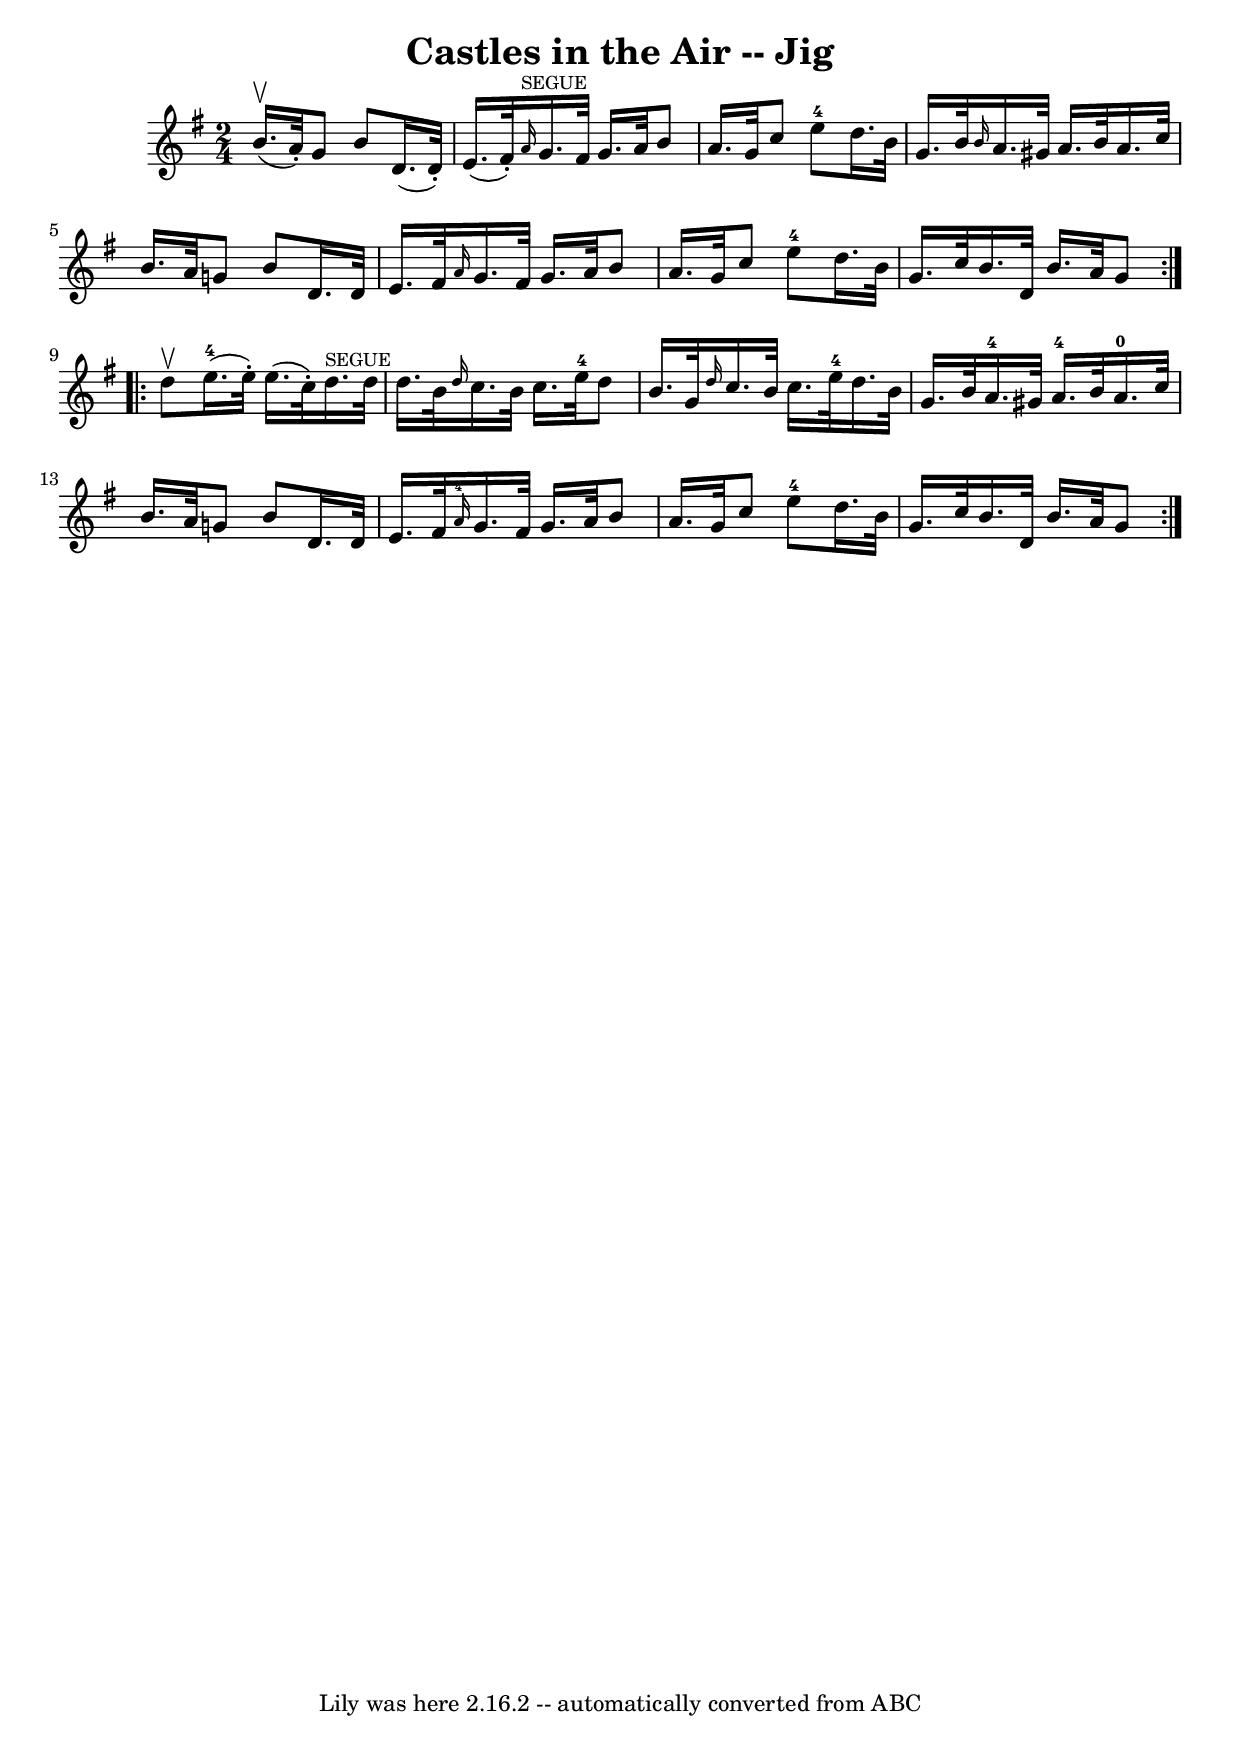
\version "2.7.40"
\include "Mammoth.ily"
\header {
	%% book = "Ryan's Mammoth Collection"
	crossRefNumber = "1"
	footnotes = "\\\\114 639"
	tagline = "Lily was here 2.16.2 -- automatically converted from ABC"
	title = "Castles in the Air -- Jig"
}
voicedefault =  {


\repeat volta 2 {
\time 2/4 
\key g \major b'16.^\upbow(a'32 -.) |
 g'8 b'8   
 d'16. (d'32 -.) e'16. (fis'32 -.)   |
   \grace { a'16 
^\segue } g'16. fis'32 g'16. a'32 b'8 a'16. g'32    
|
 c''8 e''8-4 d''16. b'32 g'16. b'32    |
 
\grace { b'16  } a'16. gis'32 a'16. b'32 a'16. c''32    
b'16. a'32    |
 g'!8 b'8 d'16. d'32 e'16. fis'32   
 |
 \grace { a'16  } g'16. fis'32 g'16. a'32 b'8    
a'16. g'32    |
 c''8 e''8-4 d''16. b'32 g'16.    
c''32    |
 b'16. d'32 b'16. a'32 g'8  }     
\repeat volta 2 { d''8^\upbow |
 e''16.-4(e''32 -.)   
e''16. (c''32 -.) d''16.^\segue d''32 d''16. b'32    
|
 \grace { d''16  } c''16. b'32 c''16. e''32-4 d''8   
 b'16. g'32    |
     \grace { d''16  } c''16. b'32 c''16.  
 e''32-4 d''16. b'32 g'16. b'32    |
 a'16.-4   
gis'32 a'16.-4 b'32 a'16.-0 c''32 b'16. a'32    
|
 g'!8 b'8 d'16. d'32 e'16. fis'32    |
   
\grace { a'16-4 } g'16. fis'32 g'16. a'32 b'8 a'16.    
g'32    |
 c''8 e''8-4 d''16. b'32 g'16. c''32    
|
 b'16. d'32 b'16. a'32 g'8    }   
}

\score{
    <<

	\context Staff="default"
	{
	    \voicedefault 
	}

    >>
	\layout {
	}
	\midi {}
}
